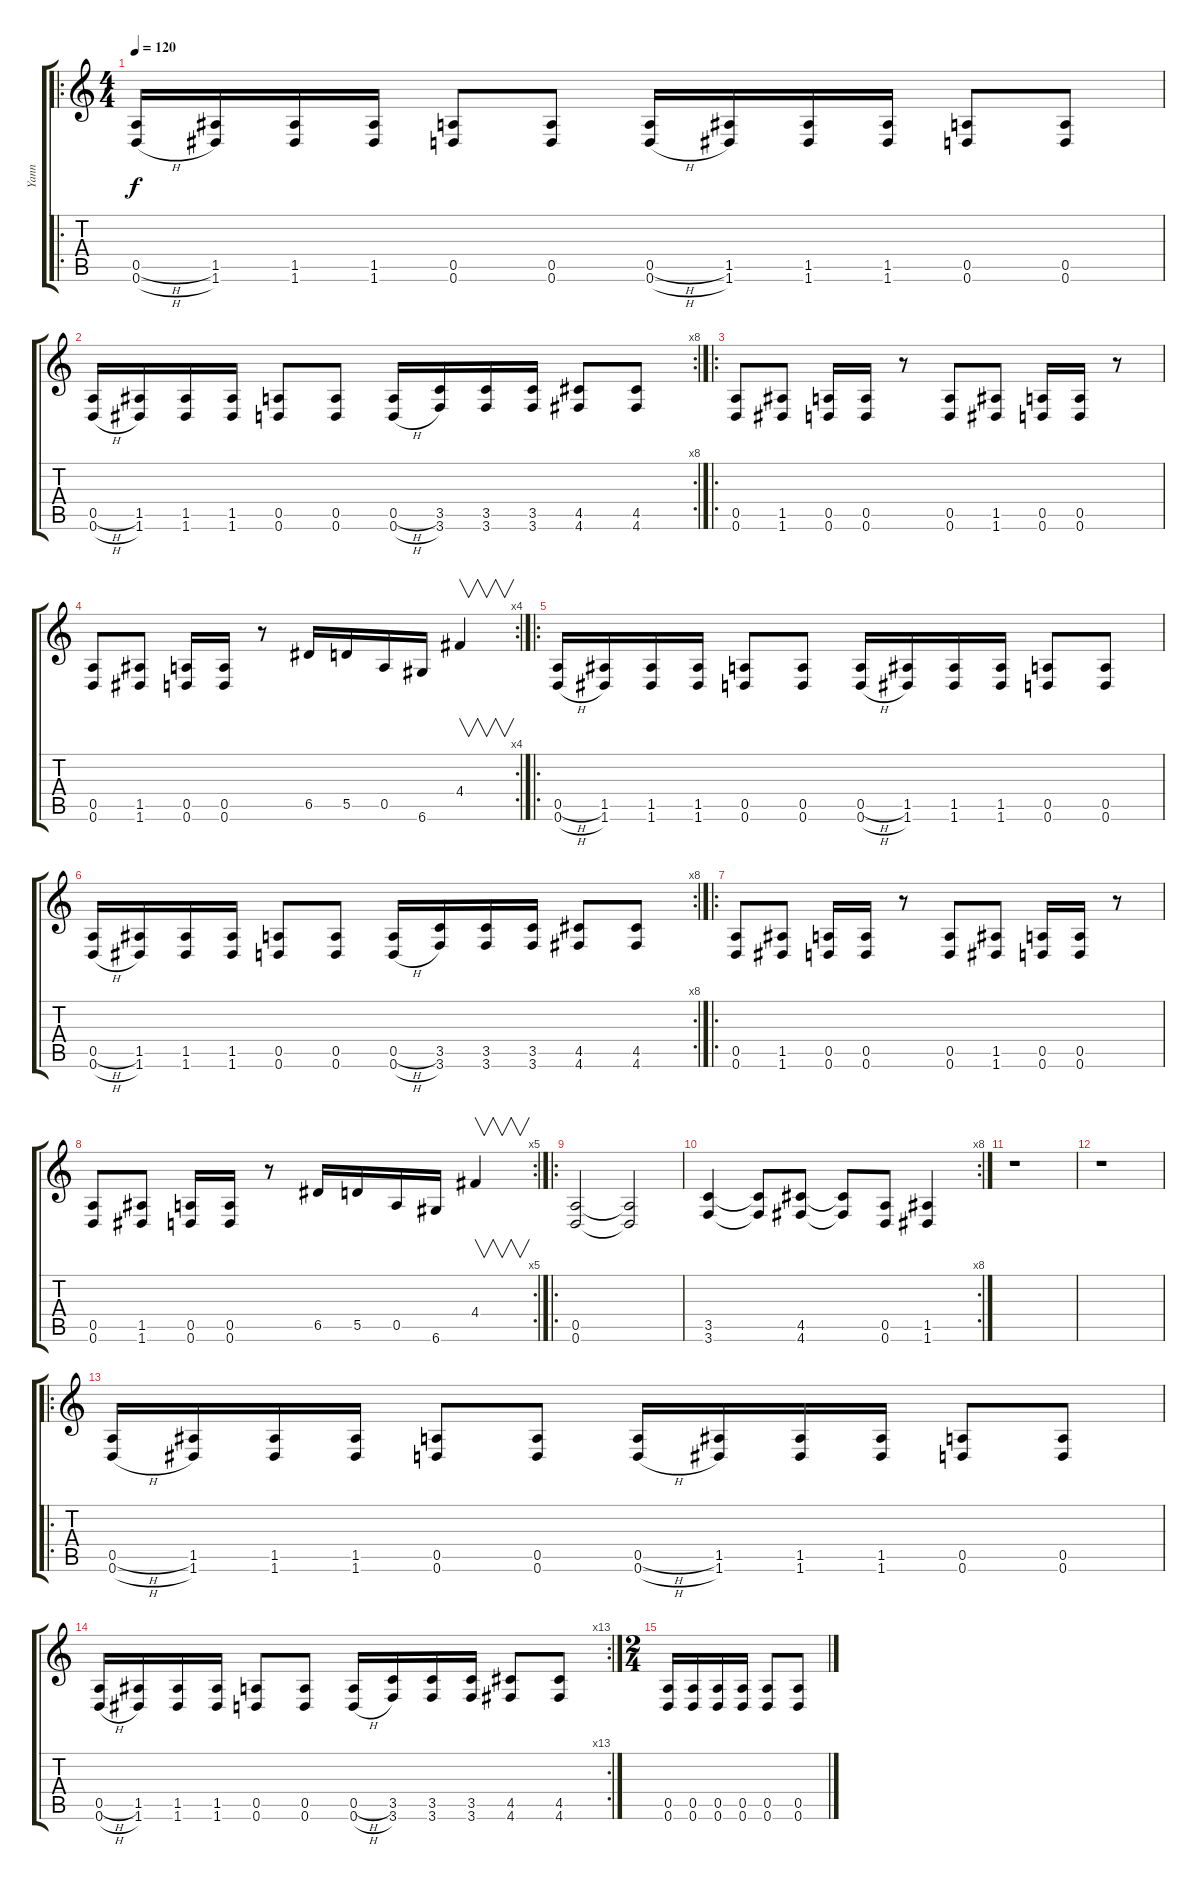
\track ("Yann" "Yann") {instrument distortionguitar}
\staff {score tabs}
\tuning (E4 B3 G3 D3 A2 D2) {hide}
\ro
\ts (4 4)
\tempo 120
\clef g2
\ks c
(0.5{h} 0.6{h}).16{dy f instrument distortionguitar} (1.5 1.6).16 (1.5 1.6).16 (1.5 1.6).16 (0.5 0.6).8 (0.5 0.6).8 (0.5{h} 0.6{h}).16 (1.5 1.6).16 (1.5 1.6).16 (1.5 1.6).16 (0.5 0.6).8 (0.5 0.6).8 |
\rc 8
(0.5{h} 0.6{h}).16 (1.5 1.6).16 (1.5 1.6).16 (1.5 1.6).16 (0.5 0.6).8 (0.5 0.6).8 (0.5{h} 0.6{h}).16 (3.5 3.6).16 (3.5 3.6).16 (3.5 3.6).16 (4.5 4.6).8 (4.5 4.6).8 |
\ro
(0.5 0.6).8 (1.5 1.6).8 (0.5 0.6).16 (0.5 0.6).16 r.8 (0.5 0.6).8 (1.5 1.6).8 (0.5 0.6).16 (0.5 0.6).16 r.8 |
\rc 4
(0.5 0.6).8 (1.5 1.6).8 (0.5 0.6).16 (0.5 0.6).16 r.8 6.5.16 5.5.16 0.5.16 6.6.16 4.4.4{v} |
\ro
(0.5{h} 0.6{h}).16 (1.5 1.6).16 (1.5 1.6).16 (1.5 1.6).16 (0.5 0.6).8 (0.5 0.6).8 (0.5{h} 0.6{h}).16 (1.5 1.6).16 (1.5 1.6).16 (1.5 1.6).16 (0.5 0.6).8 (0.5 0.6).8 |
\rc 8
(0.5{h} 0.6{h}).16 (1.5 1.6).16 (1.5 1.6).16 (1.5 1.6).16 (0.5 0.6).8 (0.5 0.6).8 (0.5{h} 0.6{h}).16 (3.5 3.6).16 (3.5 3.6).16 (3.5 3.6).16 (4.5 4.6).8 (4.5 4.6).8 |
\ro
(0.5 0.6).8 (1.5 1.6).8 (0.5 0.6).16 (0.5 0.6).16 r.8 (0.5 0.6).8 (1.5 1.6).8 (0.5 0.6).16 (0.5 0.6).16 r.8 |
\rc 5
(0.5 0.6).8 (1.5 1.6).8 (0.5 0.6).16 (0.5 0.6).16 r.8 6.5.16 5.5.16 0.5.16 6.6.16 4.4.4{v} |
\ro
(0.5 0.6).2 (0.5{t} 0.6{t}).2 |
\rc 8
(3.5 3.6).4 (3.5{t} 3.6{t}).8 (4.5 4.6).8 (4.5{t} 4.6{t}).8 (0.5 0.6).8 (1.5 1.6).4 |
r.1 |
r.1 |
\ro
(0.5{h} 0.6{h}).16 (1.5 1.6).16 (1.5 1.6).16 (1.5 1.6).16 (0.5 0.6).8 (0.5 0.6).8 (0.5{h} 0.6{h}).16 (1.5 1.6).16 (1.5 1.6).16 (1.5 1.6).16 (0.5 0.6).8 (0.5 0.6).8 |
\rc 13
(0.5{h} 0.6{h}).16 (1.5 1.6).16 (1.5 1.6).16 (1.5 1.6).16 (0.5 0.6).8 (0.5 0.6).8 (0.5{h} 0.6{h}).16 (3.5 3.6).16 (3.5 3.6).16 (3.5 3.6).16 (4.5 4.6).8 (4.5 4.6).8 |
\ts (2 4)
(0.5 0.6).16{instrument electricguitarmuted} (0.5 0.6).16 (0.5 0.6).16 (0.5 0.6).16 (0.5 0.6).8 (0.5 0.6).8
